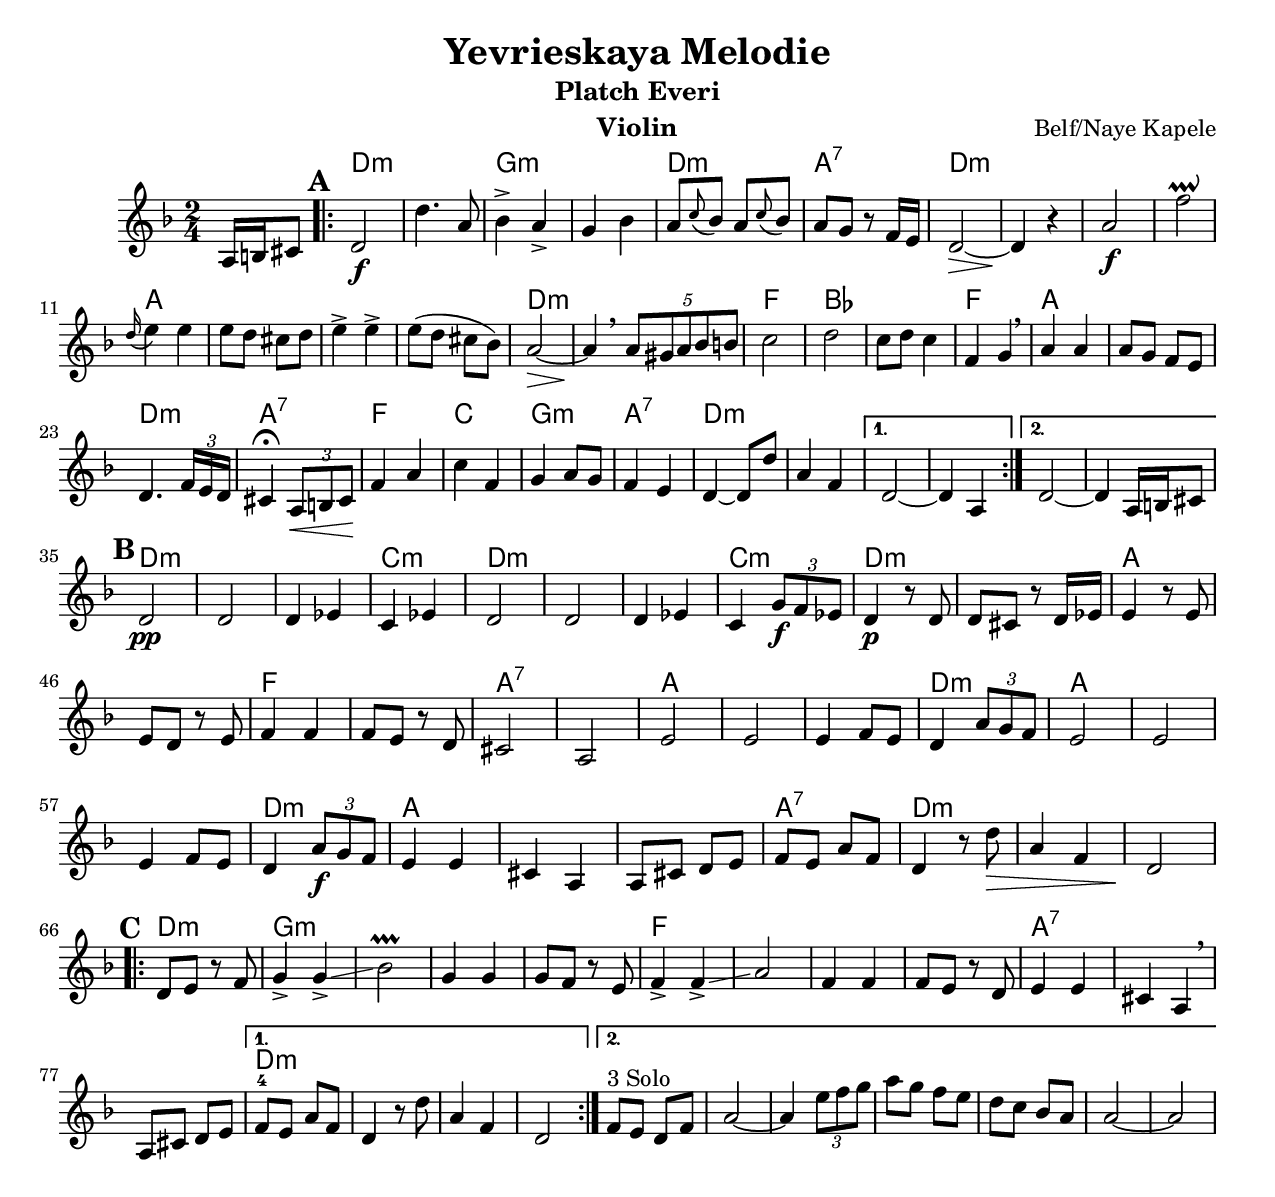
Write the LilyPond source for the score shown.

\version "2.18.0"
\include "english.ly"
\paper{
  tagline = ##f
  %print-all-headers = ##t
  #(set-paper-size "letter")
}
date = #(strftime "%d-%m-%Y" (localtime (current-time)))

%\markup{ \italic{ " Updated " \date  }  }
\header{
  subtitle ="Platch Everi"
  title="Yevrieskaya Melodie"
instrument= "Violin"
instrument= "Violin"
  composer= "Belf/Naye Kapele"

}


melody = \relative c'
{
  \clef treble
  \key d \minor
  \time 2/4
  \set Score.markFormatter = #format-mark-box-alphabet


  %introduction

  % {d4 d d2 d4 d d2}
  \partial 8*2 a16 b cs8
  % A section, 1 repeat
  \repeat volta 2{
    \mark \default
    d2\f d'4. a8
    bf4-> a-> g bf
    a8 \grace c (bf) a \grace c (bf) | a g8 r f16 e
    d2\> ~
    d4\! r
    a'2\f  f'\prallup
    \grace d16(e4) e
    e8 d cs d
    e4-> e->
    e8 (d cs bf)
    a2\>  ~
    a4\! \breathe \times 2/5 {a8 gs a bf b }%\tuplet 3/2 {a8 as bf}
    c2 |
    d2
    c8 d c4
    f,4 g \breathe
    a a
    a8 g f e
    d4. \tuplet 3/2 {f16 e d}
    cs4\fermata \tuplet 3/2 {a8\< b8 cs8} f4\!

    a c
    f, g
    a8 g f4
    e  d ~ d8 d'
    a4 f
  }
  \alternative{
    {
      %a4 f4
      d2~ d4 a
    }
    {
      d2 ~
      d4 a16 b cs8
    }
  }
  % B section, no repeat
  \break
  \mark \default
  {
    %\bar "||"
    %a8 b4 cs 8
    d2\pp d
    d4 ef c ef
    d2 d
    d4 ef
    c  \tuplet 3/2 {g'8\f f ef}
    %d4 \tuplet 3/2 {g8 f ef}

    d4\p r8 d8 d cs r d16 ef
    e4 r8 e8 e d r e f4 f f8 e r d cs2 a
    e' e e4 f8 e
    d4 \tuplet 3/2 {a'8 g f}
    e2 e e4 f8 e
    d4 \tuplet 3/2 {a'8\f  g f}
    e4 e cs a
    a8 cs d e
    f e a f
    d 4 r8 d'\> a4 f d2\!
  }
  %C sectio
  \break

  \repeat volta 2{
    \mark \default
d8  e r f
    g4-> g-> \glissando
    bf2 \prallprall
    g4 g
    g8 f r e
    f4-> f->\glissando
    a2
    f4 f
    f8 e r d
    e4 e
    cs a \breathe
    a8 cs d e

  }
  \alternative {
    {f8 ^4 e a f d4 r8 d' a4  f d2}
    {
      f8 ^"3 Solo"  e d f a2 ~
      a4 \tuplet 3/2{e'8 f g}|
      a8 g f e
      d8 c bf a
      a2~
      a2
    }

  }

}

secund = \relative c
{
  \clef bass
  \key d \minor
  \time 2/4
  r8*3
  \chordmode{
    d,4:m d,:m
    d,:m r
    g,4:m g,:m
    g,:m r
    d,4:m d,:m
    a,4:7 r
    d,4:m d,:m
    d,:m r
    d,4:m d,:m
    d,:m r

  }

}
harmonies = \chordmode {
  %A section
  s8*2
  d2*2:m

  g2*2:m
  d2:m
  a2:7
  d2*4:m

  a2*4
  d2*2:m

  f2
  bf2*2 %b2*2:6

  f2
  a2*2
  d2:m
  a4*2:7
  f4*2

  c4*2

  g4*2:m
  a4*2:7

  d4*12:m
  %B section

  d2*3:m
  c2:m
  d2*3:m
  c2:m
  d2*2:m

  a2*2
  %r2
  f2*2
  a2*2:7

  a2*3
  d2:m
  a2*3
  d2:m
  a2*3
  a2:7
  d2*3:m
  % C section
  d2:m
  g2*4:m
  f2*4
  a2*3:7
  d2*4:m


}

\score {
  <<
    \new ChordNames {
      \set chordChanges = ##f
      \harmonies
    }
    \new Staff \melody
   % \new Staff \secund
  >>

  \midi{\tempo 4 = 120}
  \layout{indent = 1.0\cm}
  }

